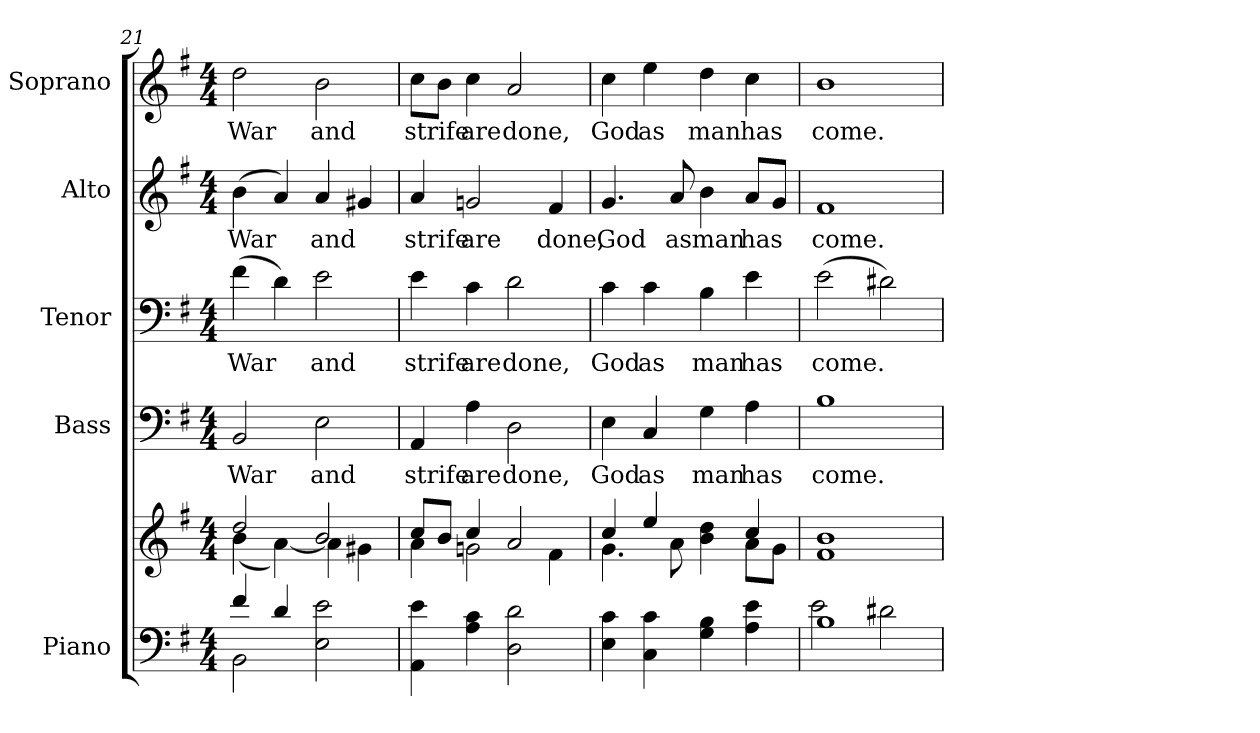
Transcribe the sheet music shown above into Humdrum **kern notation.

**kern	**kern	**kern	**text	**kern	**text	**kern	**text	**kern	**text
*part5	*part5	*part4	*part4	*part3	*part3	*part2	*part2	*part1	*part1
*staff6	*staff5	*staff4	*staff4	*staff3	*staff3	*staff2	*staff2	*staff1	*staff1
*I"Piano	*	*I"Bass	*	*I"Tenor	*	*I"Alto	*	*I"Soprano	*
*I'Pno.	*	*I'B.	*	*I'T.	*	*I'A.	*	*I'S.	*
*clefF4	*clefG2	*clefF4	*	*clefF4	*	*clefG2	*	*clefG2	*
*k[f#]	*k[f#]	*k[f#]	*	*k[f#]	*	*k[f#]	*	*k[f#]	*
*G:	*G:	*G:	*	*G:	*	*G:	*	*G:	*
*M4/4	*M4/4	*M4/4	*	*M4/4	*	*M4/4	*	*M4/4	*
=21	=21	=21	=21	=21	=21	=21	=21	=21	=21
*^	*^	*	*	*	*	*	*	*	*
!	!	!	!	!	!LO:LY:b:color=#000000	!	!	!	!	!	!
!	!	!	!	!	!	!	!LO:LY:b:color=#000000	!	!	!	!
!	!	!	!	!	!	!	!	!	!LO:LY:b:color=#000000	!	!
!	!	!	!	!	!	!	!	!	!	!	!LO:LY:b:color=#000000
4f#i/	2BBi\	2ddi/	(4bi\	2BBi/	War	(4f#i\	War	(4bi\	War	2ddi\	War
4di/	.	.	[<4ai\)	.	.	4di\)	.	4ai/)	.	.	.
!	!	!	!	!	!LO:LY:b:color=#000000	!	!	!	!	!	!
!	!	!	!	!	!	!	!LO:LY:b:color=#000000	!	!	!	!
!	!	!	!	!	!	!	!	!	!LO:LY:b:color=#000000	!	!
!	!	!	!	!	!	!	!	!	!	!	!LO:LY:b:color=#000000
2Ei\ 2ei	2ryy	2bi/	4ai\]	2Ei\	and	2ei\	and	4ai/	and	2bi\	and
.	.	.	4g#Xi\	.	.	.	.	4g#Xi/	.	.	.
*v	*v	*	*	*	*	*	*	*	*	*	*
!!LO:PB:g=z
=22	=22	=22	=22	=22	=22	=22	=22	=22	=22	=22
!	!	!	!	!LO:LY:b:color=#000000	!	!	!	!	!	!
!	!	!	!	!	!	!LO:LY:b:color=#000000	!	!	!	!
!	!	!	!	!	!	!	!	!LO:LY:b:color=#000000	!	!
!	!	!	!	!	!	!	!	!	!	!LO:LY:b:color=#000000
4AAi\ 4ei	8cci/L	4ai\	4AAi/	strife	4ei\	strife	4ai/	strife	8cci\L	strife
.	8bi/J	.	.	.	.	.	.	.	8bi\J	.
!	!	!	!	!LO:LY:b:color=#000000	!	!	!	!	!	!
!	!	!	!	!	!	!LO:LY:b:color=#000000	!	!	!	!
!	!	!	!	!	!	!	!	!LO:LY:b:color=#000000	!	!
!	!	!	!	!	!	!	!	!	!	!LO:LY:b:color=#000000
4Ai\ 4ci	4cci/	2gni\	4Ai\	are	4ci\	are	2gni/	are	4cci\	are
!	!	!	!	!LO:LY:b:color=#000000	!	!	!	!	!	!
!	!	!	!	!	!	!LO:LY:b:color=#000000	!	!	!	!
!	!	!	!	!	!	!	!	!	!	!LO:LY:b:color=#000000
2Di\ 2di	2ai/	.	2Di\	done,	2di\	done,	.	.	2ai/	done,
!	!	!	!	!	!	!	!	!LO:LY:b:color=#000000	!	!
.	.	4f#i\	.	.	.	.	4f#i/	done,	.	.
=23	=23	=23	=23	=23	=23	=23	=23	=23	=23	=23
!	!	!	!	!LO:LY:b:color=#000000	!	!	!	!	!	!
!	!	!	!	!	!	!LO:LY:b:color=#000000	!	!	!	!
!	!	!	!	!	!	!	!	!LO:LY:b:color=#000000	!	!
!	!	!	!	!	!	!	!	!	!	!LO:LY:b:color=#000000
4Ei\ 4ci	4cci/	4.gi\	4Ei\	God	4ci\	God	4.gi/	God	4cci\	God
!	!	!	!	!LO:LY:b:color=#000000	!	!	!	!	!	!
!	!	!	!	!	!	!LO:LY:b:color=#000000	!	!	!	!
!	!	!	!	!	!	!	!	!	!	!LO:LY:b:color=#000000
4Ci\ 4ci	4eei/	.	4Ci/	as	4ci\	as	.	.	4eei\	as
!	!	!	!	!	!	!	!	!LO:LY:b:color=#000000	!	!
.	.	8ai\	.	.	.	.	8ai/	as	.	.
!	!	!	!	!LO:LY:b:color=#000000	!	!	!	!	!	!
!	!	!	!	!	!	!LO:LY:b:color=#000000	!	!	!	!
!	!	!	!	!	!	!	!	!LO:LY:b:color=#000000	!	!
!	!	!	!	!	!	!	!	!	!	!LO:LY:b:color=#000000
4Gi\ 4Bi	4bi\ 4ddi	4ryy	4Gi\	man	4Bi\	man	4bi\	man	4ddi\	man
!	!	!	!	!LO:LY:b:color=#000000	!	!	!	!	!	!
!	!	!	!	!	!	!LO:LY:b:color=#000000	!	!	!	!
!	!	!	!	!	!	!	!	!LO:LY:b:color=#000000	!	!
!	!	!	!	!	!	!	!	!	!	!LO:LY:b:color=#000000
4Ai\ 4ei	4cci/	8ai\L	4Ai\	has	4ei\	has	8ai/L	has	4cci\	has
.	.	8gi\J	.	.	.	.	8gi/J	.	.	.
=24	=24	=24	=24	=24	=24	=24	=24	=24	=24	=24
*^	*	*	*	*	*	*	*	*	*	*
!	!	!	!	!	!LO:LY:b:color=#000000	!	!	!	!	!	!
!	!	!	!	!	!	!	!LO:LY:b:color=#000000	!	!	!	!
!	!	!	!	!	!	!	!	!	!LO:LY:b:color=#000000	!	!
!	!	!	!	!	!	!	!	!	!	!	!LO:LY:b:color=#000000
1Bi	2ei\	1f#i 1bi	2ryy	1Bi	come.	(2ei\	come.	1f#i	come.	1bi	come.
.	2d#Xi\	.	2ryy	.	.	2d#Xi\)	.	.	.	.	.
*v	*v	*	*	*	*	*	*	*	*	*	*
*	*v	*v	*	*	*	*	*	*	*	*
=	=	=	=	=	=	=	=	=	=
*-	*-	*-	*-	*-	*-	*-	*-	*-	*-
